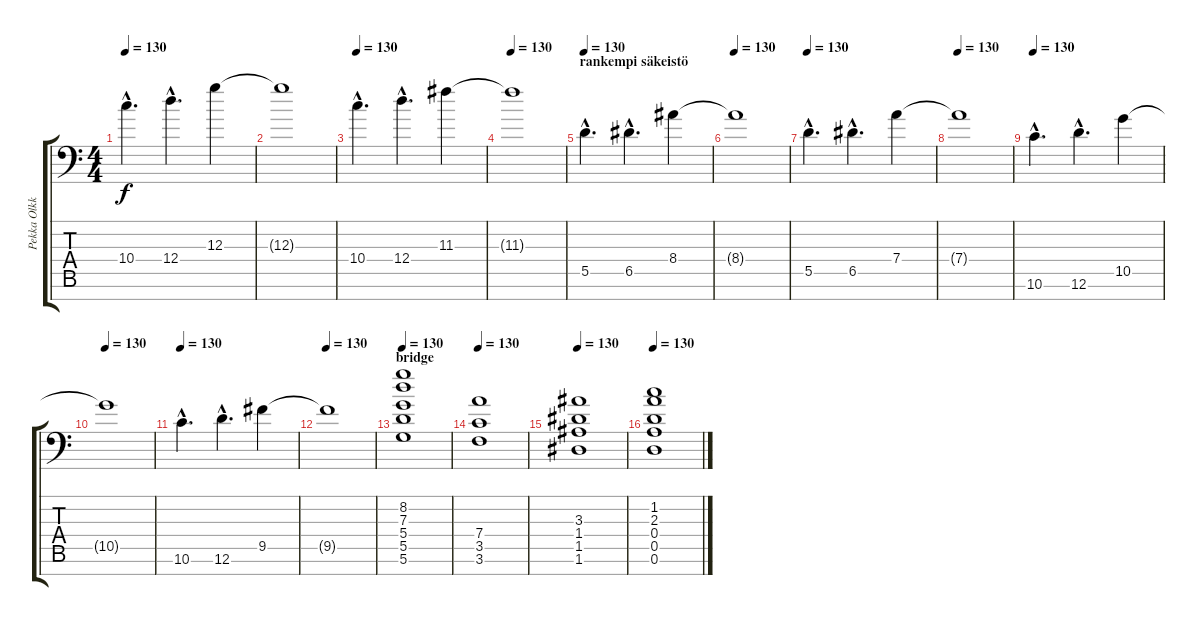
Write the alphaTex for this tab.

\track ("Pekka Olkkonen" "Pekka Olkk") {instrument distortionguitar}
\staff {score tabs}
\tuning (E4 B3 G3 D3 A2 D2 A1) {hide}
\ts (4 4)
\tempo 130
\clef f4
\ks c
10.4{hac}.4{d dy f} 12.4{hac}.4{d} 12.3.4 |
12.3{t}.1 |
\tempo 130
10.4{hac}.4{d} 12.4{hac}.4{d} 11.3.4 |
\tempo 130
11.3{t}.1 |
\section ("" "rankempi säkeistö")
\tempo 130
5.5{hac}.4{d} 6.5{hac}.4{d} 8.4.4 |
\tempo 130
8.4{t}.1 |
\tempo 130
5.5{hac}.4{d} 6.5{hac}.4{d} 7.4.4 |
\tempo 130
7.4{t}.1 |
\tempo 130
10.6{hac}.4{d} 12.6{hac}.4{d} 10.5.4 |
\tempo 130
10.5{t}.1 |
\tempo 130
10.6{hac}.4{d} 12.6{hac}.4{d} 9.5.4 |
\tempo 130
9.5{t}.1 |
\section ("" "bridge")
\tempo 130
(8.2 7.3 5.4 5.5 5.6).1 |
\tempo 130
(7.4 3.5 3.6).1 |
\tempo 130
(3.3 1.4 1.5 1.6).1 |
\tempo 130
(1.2 2.3 0.4 0.5 0.6).1
